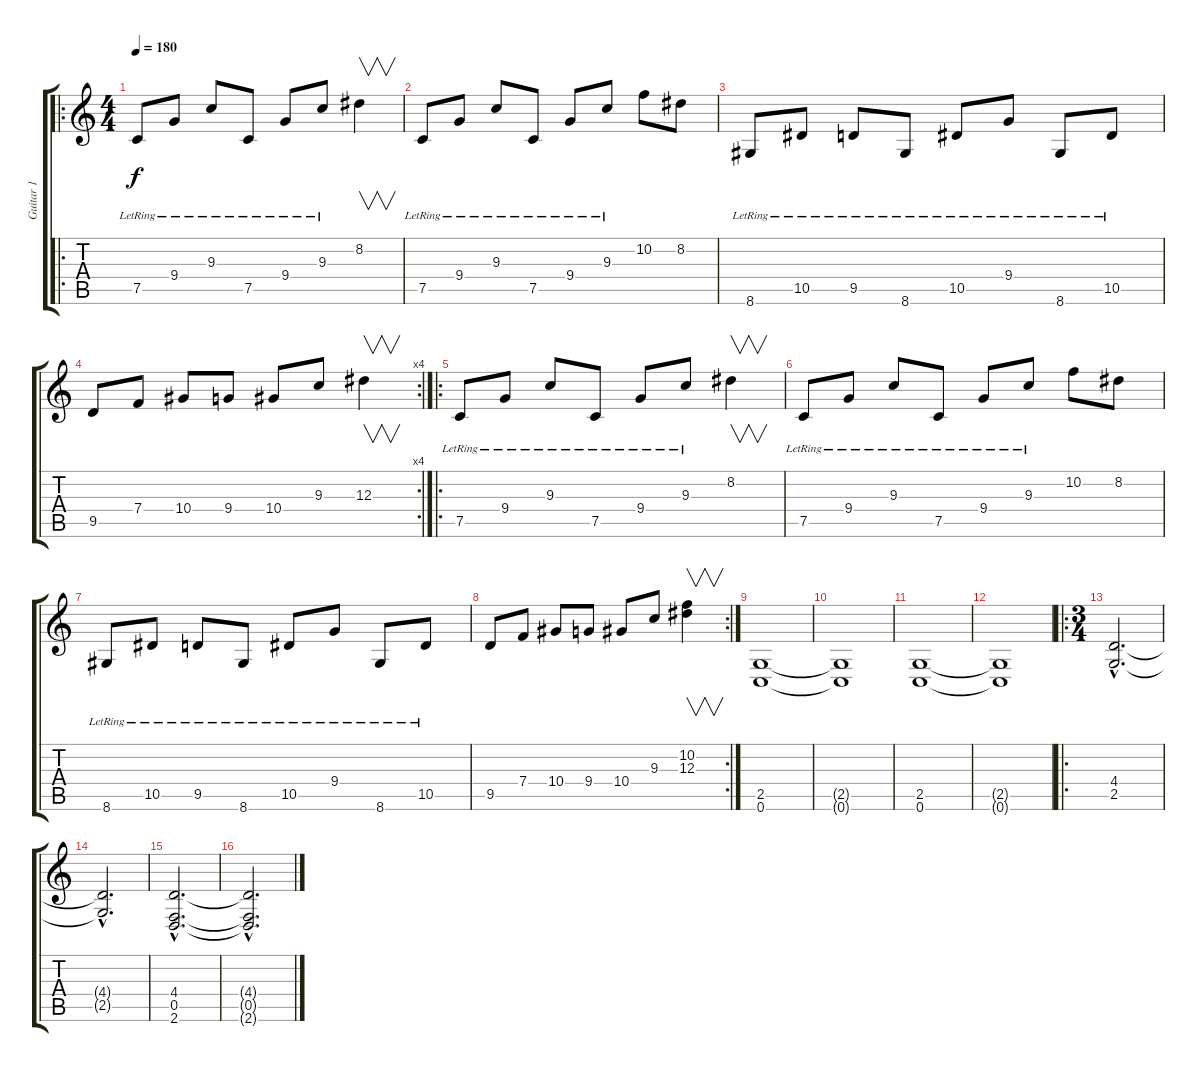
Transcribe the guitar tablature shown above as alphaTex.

\track ("Guitar 1" "Guitar 1") {instrument distortionguitar}
\staff {score tabs}
\tuning (C4 G3 Eb3 Bb2 F2 C2) {hide}
\ro
\ts (4 4)
\tempo 180
\clef g2
\ks c
7.5{lr}.8{dy f} 9.4{lr}.8 9.3{lr}.8 7.5{lr}.8 9.4{lr}.8 9.3{lr}.8 8.2.4{v} |
7.5{lr}.8 9.4{lr}.8 9.3{lr}.8 7.5{lr}.8 9.4{lr}.8 9.3{lr}.8 10.2.8 8.2.8 |
8.6{lr}.8 10.5{lr}.8 9.5{lr}.8 8.6{lr}.8 10.5{lr}.8 9.4{lr}.8 8.6{lr}.8 10.5{lr}.8 |
\rc 4
9.5.8 7.4.8 10.4.8 9.4.8 10.4.8 9.3.8 12.3.4{v} |
\ro
7.5{lr}.8 9.4{lr}.8 9.3{lr}.8 7.5{lr}.8 9.4{lr}.8 9.3{lr}.8 8.2.4{v} |
7.5{lr}.8 9.4{lr}.8 9.3{lr}.8 7.5{lr}.8 9.4{lr}.8 9.3{lr}.8 10.2.8 8.2.8 |
8.6{lr}.8 10.5{lr}.8 9.5{lr}.8 8.6{lr}.8 10.5{lr}.8 9.4{lr}.8 8.6{lr}.8 10.5{lr}.8 |
\rc 2
9.5.8 7.4.8 10.4.8 9.4.8 10.4.8 9.3.8 (10.2 12.3).4{v} |
(2.5 0.6).1 |
(2.5{t} 0.6{t}).1 |
(2.5 0.6).1 |
(2.5{t} 0.6{t}).1 |
\ro
\ts (3 4)
(4.4{hac} 2.5{hac}).2{d} |
(4.4{hac t} 2.5{hac t}).2{d} |
(4.4{hac} 0.5{hac} 2.6{hac}).2{d} |
(4.4{hac t} 0.5{hac t} 2.6{hac t}).2{d}
